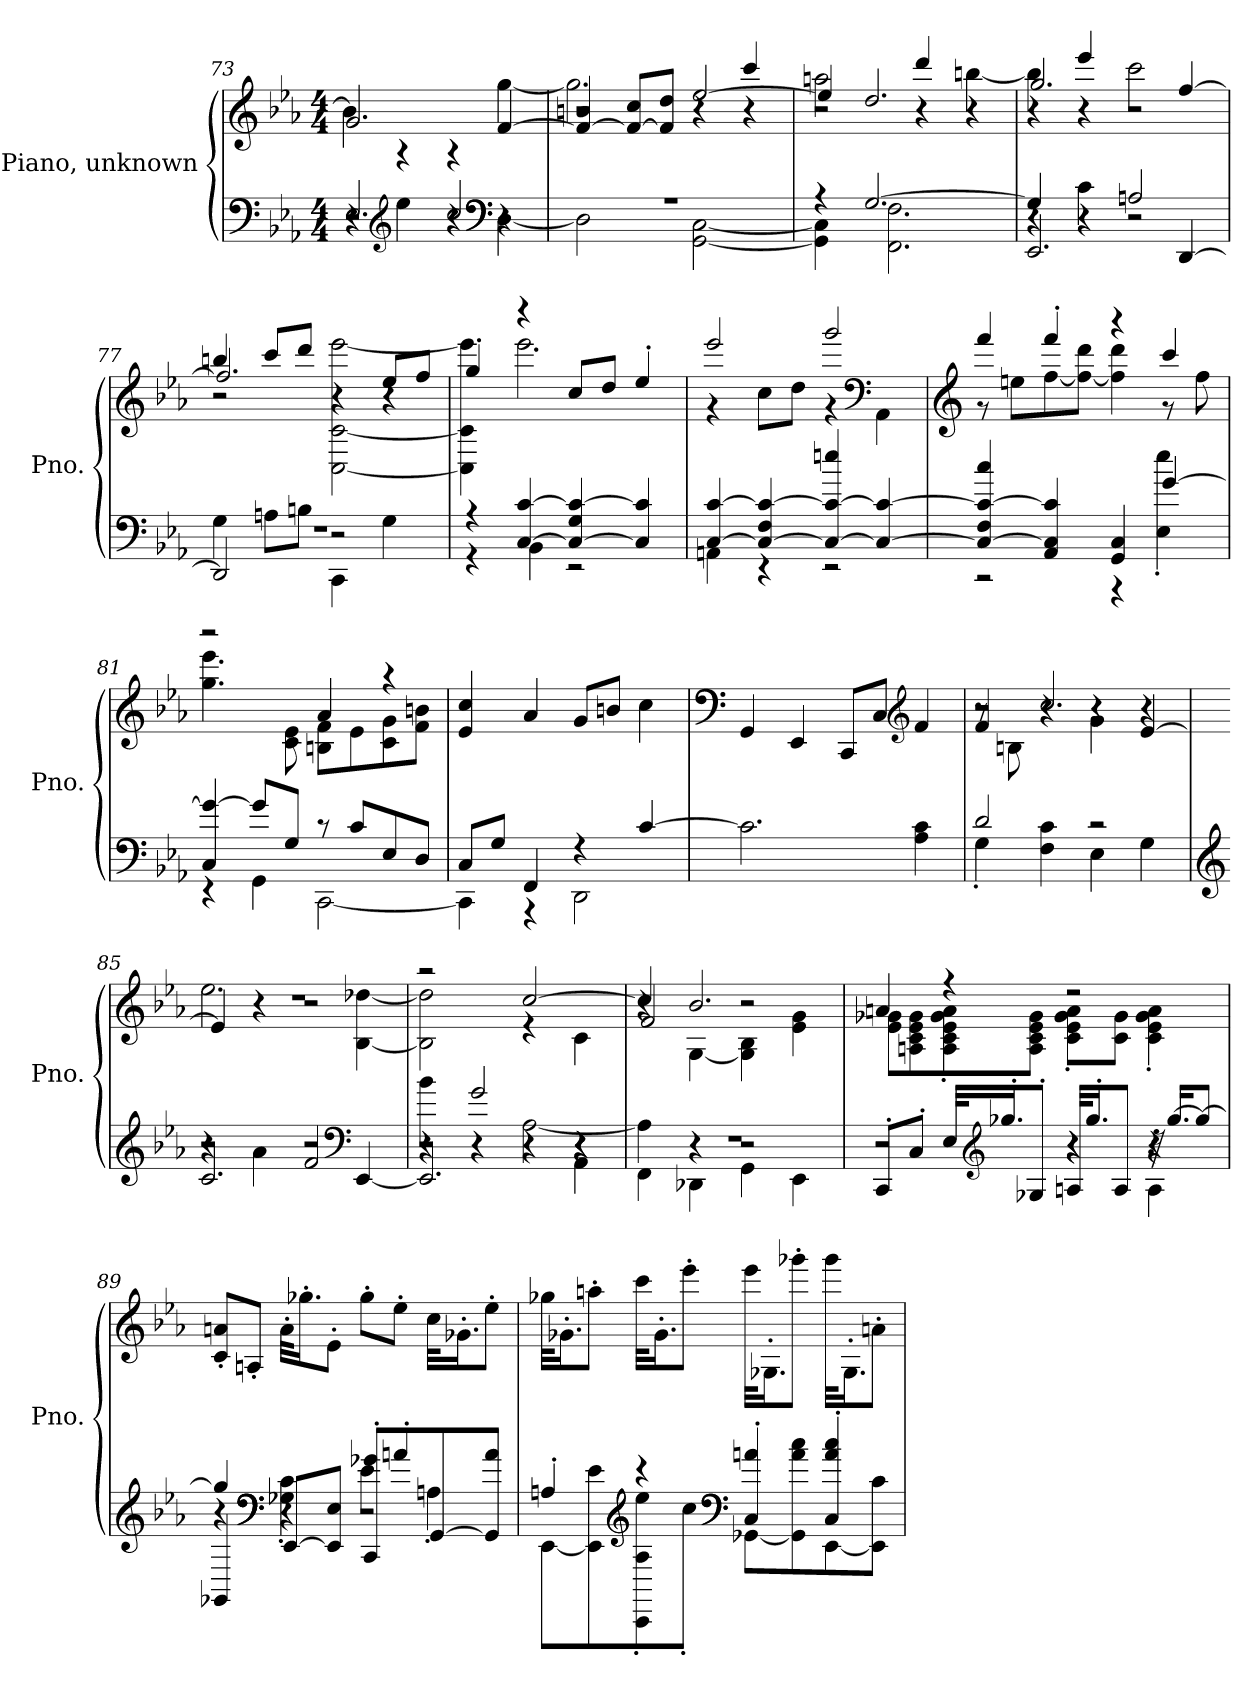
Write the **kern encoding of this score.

**kern	**kern
*part1	*part1
*staff2	*staff1
*I"Piano, unknown	*
*I'Pno.	*
*clefF4	*clefG2
*k[b-e-a-]	*k[b-e-a-]
*M4/4	*M4/4
=73	=73
*^	*^
*	*^	*	*
2.E-/	4r	2r	2.g/	4b\]
*clefG2	*	*	*	*
.	4ee-\	.	.	4r
.	4r	2cc/	.	4r
*clefF4	*	*	*	*
4r	[4D\	.	[4f/	[4gg\
*	*v	*v	*	*
=74	=74	=74	=74
*	*	*	*^
1r	2D\]	4f/_ 4bn/	2.gg\]	2r
.	.	8f/_ 8cc/L	.	.
.	.	8f/] 8dd/J	.	.
.	[2GG\ [2C\	4r	.	[2ee-/
.	.	4ccc/	4r	.
=75	=75	=75	=75	=75
4r	4GG\] 4C\]	2r	2aan\	4ee-/]
[2.G/	2.FF\ 2.F\	.	.	2.dd/
.	.	4ddd/	4r	.
.	.	4r	[4bbn\	.
!!LO:LB:g=z	!!	!!
=76	=76	=76	=76	=76
*	*^	*	*	*
4G/]	4r	2.EE-/	4r	4bb\]	2.gg/
4r	4c\	.	4eee-/	4r	.
2An/	2r	.	2r	2ccc\	.
.	.	[4DD/	.	.	[4ff/
=77	=77	=77	=77	=77	=77
1r	4G\	2DD/]	4bbn/	2r	2.ff/]
.	8An\L	.	8ccc/L	.	.
.	8Bn\J	.	8ddd/J	.	.
.	4CC\	2r	4r	[2C\ [2c\ [2eee-\	.
.	4G\	.	8ee-/L	.	4r
.	.	.	8ff/J	.	.
*	*v	*v	*	*	*
*	*	*	*v	*v
=78	=78	=78	=78
4r	4r	4gg'/	4C\] 4c\] 4eee-\]
[4C/ [4c/	4BB-\	4r	2.eee-\
4C/_ 4G/ 4c/_	2r	8cc/L	.
.	.	8dd/J	.
4C/] 4c/]	.	4ee-'/	.
=79	=79	=79	=79
[4C/ [4c/	4AAn\	2eee-/	4r
4C/_ 4F/ 4c/_	4r	.	8cc\L
.	.	.	8dd\J
4C/_ 4c/_ 4een/	2r	2ggg/	4r
*	*	*clefF4	*
4C/_ 4c/_	.	.	4AA-\
=80	=80	=80	=80
*	*	*clefG2	*
4C/_ 4F/ 4c/_ 4cc/	2r	4fff/	8r
.	.	.	8een\L
4AA-/ 4C/] 4c/]	.	4fff'/	[8ff\
.	.	.	8ff\_ 8ddd\J
4GG/ 4C/	4r	4r	4ff\] 4ddd\
[4g/	4E-\' 4ee-\'	4ccc/	8r
.	.	.	8ff\
!!LO:LB:g=z	!!
=81	=81	=81	=81
4C/ 4g/_	4r	2r	4.gg\ 4.eee-\
8g/L]	4GG\	.	.
8G/J	.	.	8c\ 8e-\
8r	[2CC\	4a-/	8Bn\ 8f\L
8c/L	.	.	8e-\
8E-/	.	4r	8c\ 8g\
8D/J	.	.	8f\ 8bn\J
*	*	*v	*v
=82	=82	=82
8C/L	4CC\]	4e-/ 4cc/
8G/J	.	.
4FF/	4r	4a-/
4r	2DD\	8g/L
.	.	8bn/J
[4c/	.	4cc\
*v	*v	*
=83	=83
*	*clefF4
2.c\]	4GG/
.	4EE-/
.	8CC/L
.	8C/J
*	*clefG2
4A-\ 4c\	4f/
=84	=84
*^	*^
*	*	*	*^
2d/	4G'\	4f/	8r	2r
.	.	.	8Bn\	.
.	4F\ 4c\	2.cc/	4r	.
2r	4E-\	.	4g\	4r
.	4G\	.	4r	[4e-/
*v	*v	*	*	*
=85	=85	=85	=85
*clefG2	*	*	*
*^	*	*	*
*	*^	*	*	*
2r	2.c/	4r	1r	2.ee-\	4e-/]
.	.	4a-\	.	.	4r
2f/	.	2r	.	.	2r
*clefF4	*	*	*	*	*
.	[4EE-/	.	.	[4B-\ [4dd-X\	.
*	*	*	*	*v	*v
!!LO:LB:g=z
=86	=86	=86	=86	=86
*	*	*^	*	*
4r	2r	2.EE-/]	4b-\	2r	2B-\] 2dd-\]
2g/	.	.	4r	.	.
.	[2A-\	.	4r	[2cc/	4r
4r	.	4r	4AA-\	.	4c\
*	*	*v	*v	*	*
=87	=87	=87	=87	=87
*	*	*	*	*^
1r	4A-\]	4FF\	4cc/]	4r	2f/
.	4r	4DD-X\	2.b-/	[4G\	.
.	2r	4GG\	.	4G\] 4B-\	2r
.	.	4EE-\	.	4e-\ 4g\	.
*	*	*	*	*v	*v
=88	=88	=88	=88	=88
2r	2r	8CC'/L	4an/	8e-\ 8g-X\L
.	.	8C'/J	.	8An\ 8c\ 8e-\ 8g-\
.	.	32E-/KLL	4r	8A\' 8c\' 8e-\' 8g-\' 8a\'
*clefG2	*	*	*	*
.	.	16.gg-X'/J	.	.
.	.	8G-X'/J	.	8A\ 8c\ 8e-\ 8g-\J
4r	4r	32An/KLL	2r	8c\' 8e-\' 8g-\' 8a\'L
.	.	16.gg-'/J	.	.
.	.	8A/J	.	8c\ 8g-\J
32r	4A\	4r	.	4c\' 4e-\' 4g-\' 4a\'
[16.gg-/KL	.	.	.	.
8gg-/J_	.	.	.	.
*	*	*	*v	*v
!!LO:PB:g=z
=89	=89	=89	=89
4gg-/]	4r	4GG-X/	8c/' 8an/'L
.	.	.	8An'/J
*clefF4	*	*	*
4r	4G-X\' 4c\'	[8EE-/L	32a'\KLL
.	.	.	16.gg-X'\J
.	.	8EE-/] 8E-/J	8e-'\J
2r	4e-\	8CC/' 8g-X/'L	8gg-'\L
.	.	8an'/	8ee-'\J
.	4An'\	[8GG-/	32cc\KLL
.	.	.	16.g-X'\J
.	.	8GG-/] 8a/J	8ee-'\J
*	*v	*v	*
=90	=90	=90
4An'/	[8EE-\L	32gg-X\KLL
.	.	16.g-X'\J
.	8EE-\] 8e-\	8aan'\J
*clefG2	*	*
4r	8CC\' 8A\' 8ee-\'	32ccc\KLL
.	.	16.g-'\J
.	8cc'\J	8eee-'\J
*clefF4	*	*
4C/' 4an/'	[8GG-X\L	32eee-\KLL
.	.	16.G-X'\J
.	8GG-\] 8a\ 8cc\	8ggg-X'\J
4C/' 4a/' 4cc/'	[8EE-\	32ggg-\KLL
.	.	16.G-'\J
.	8EE-\] 8c\J	8an'\J
*v	*v	*
=	=
*-	*-
